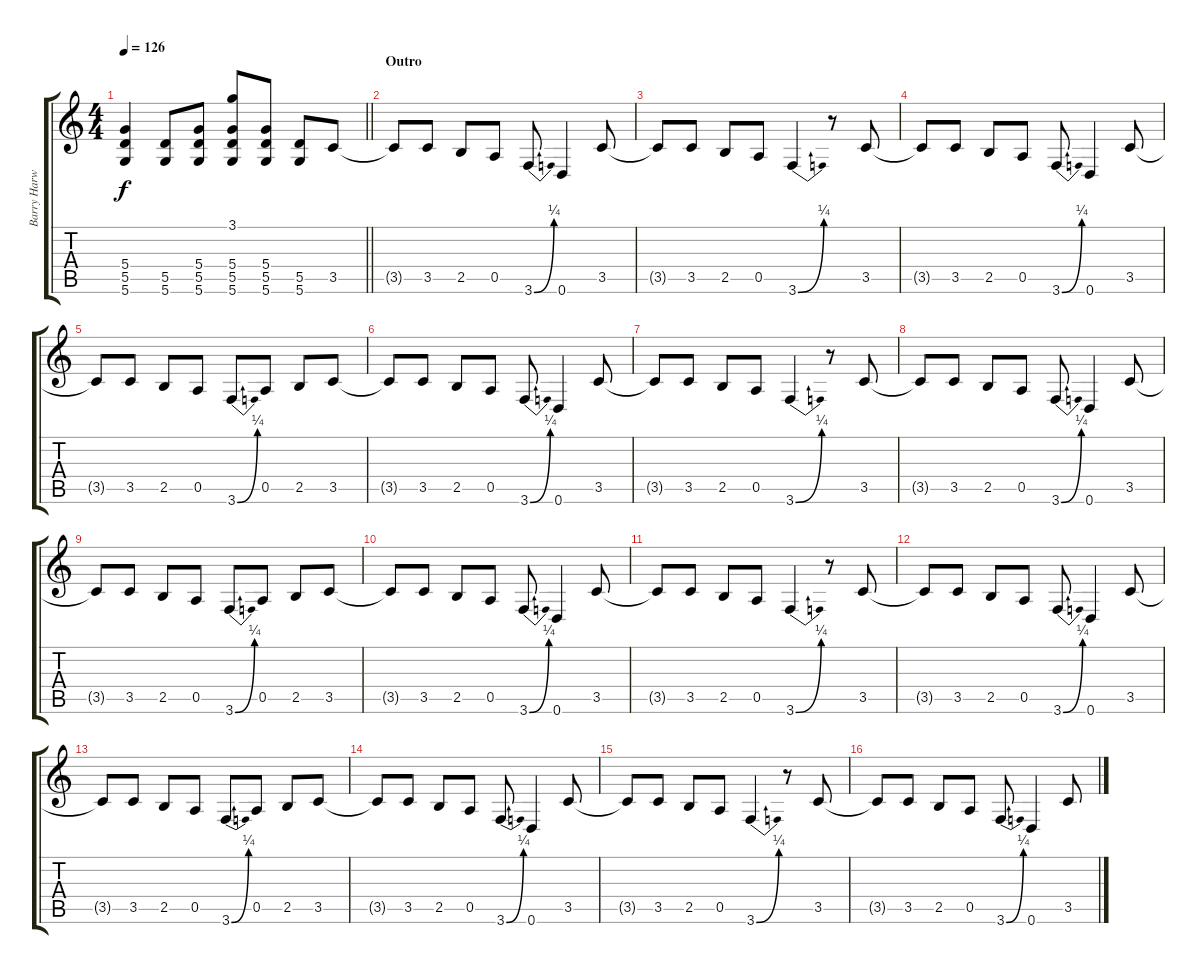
\track ("Barry Harwood (Rhythm Guitar)" "Barry Harw") {instrument distortionguitar}
\staff {score tabs}
\tuning (E4 B3 G3 D3 A2 D2) {hide}
\ts (4 4)
\tempo 126
\clef g2
\barLineRight lightlight
\ks c
(5.4 5.5 5.6).4{dy f} (5.5 5.6).8 (5.4 5.5 5.6).8 (3.1 5.4 5.5 5.6).8 (5.4 5.5 5.6).8 (5.5 5.6).8 3.5.8 |
\section ("" "Outro")
3.5{t}.8 3.5.8 2.5.8 0.5.8 3.6{be (bend 0 0 60 1)}.8 0.6.4 3.5.8 |
3.5{t}.8 3.5.8 2.5.8 0.5.8 3.6{be (bend 0 0 60 1)}.4 r.8 3.5.8 |
3.5{t}.8 3.5.8 2.5.8 0.5.8 3.6{be (bend 0 0 60 1)}.8 0.6.4 3.5.8 |
3.5{t}.8 3.5.8 2.5.8 0.5.8 3.6{be (bend 0 0 60 1)}.8 0.5.8 2.5.8 3.5.8 |
3.5{t}.8 3.5.8 2.5.8 0.5.8 3.6{be (bend 0 0 60 1)}.8 0.6.4 3.5.8 |
3.5{t}.8 3.5.8 2.5.8 0.5.8 3.6{be (bend 0 0 60 1)}.4 r.8 3.5.8 |
3.5{t}.8 3.5.8 2.5.8 0.5.8 3.6{be (bend 0 0 60 1)}.8 0.6.4 3.5.8 |
3.5{t}.8 3.5.8 2.5.8 0.5.8 3.6{be (bend 0 0 60 1)}.8 0.5.8 2.5.8 3.5.8 |
3.5{t}.8 3.5.8 2.5.8 0.5.8 3.6{be (bend 0 0 60 1)}.8 0.6.4 3.5.8 |
3.5{t}.8 3.5.8 2.5.8 0.5.8 3.6{be (bend 0 0 60 1)}.4 r.8 3.5.8 |
3.5{t}.8 3.5.8 2.5.8 0.5.8 3.6{be (bend 0 0 60 1)}.8 0.6.4 3.5.8 |
3.5{t}.8 3.5.8 2.5.8 0.5.8 3.6{be (bend 0 0 60 1)}.8 0.5.8 2.5.8 3.5.8 |
3.5{t}.8 3.5.8 2.5.8 0.5.8 3.6{be (bend 0 0 60 1)}.8 0.6.4 3.5.8 |
3.5{t}.8 3.5.8 2.5.8 0.5.8 3.6{be (bend 0 0 60 1)}.4 r.8 3.5.8 |
3.5{t}.8 3.5.8 2.5.8 0.5.8 3.6{be (bend 0 0 60 1)}.8 0.6.4 3.5.8
